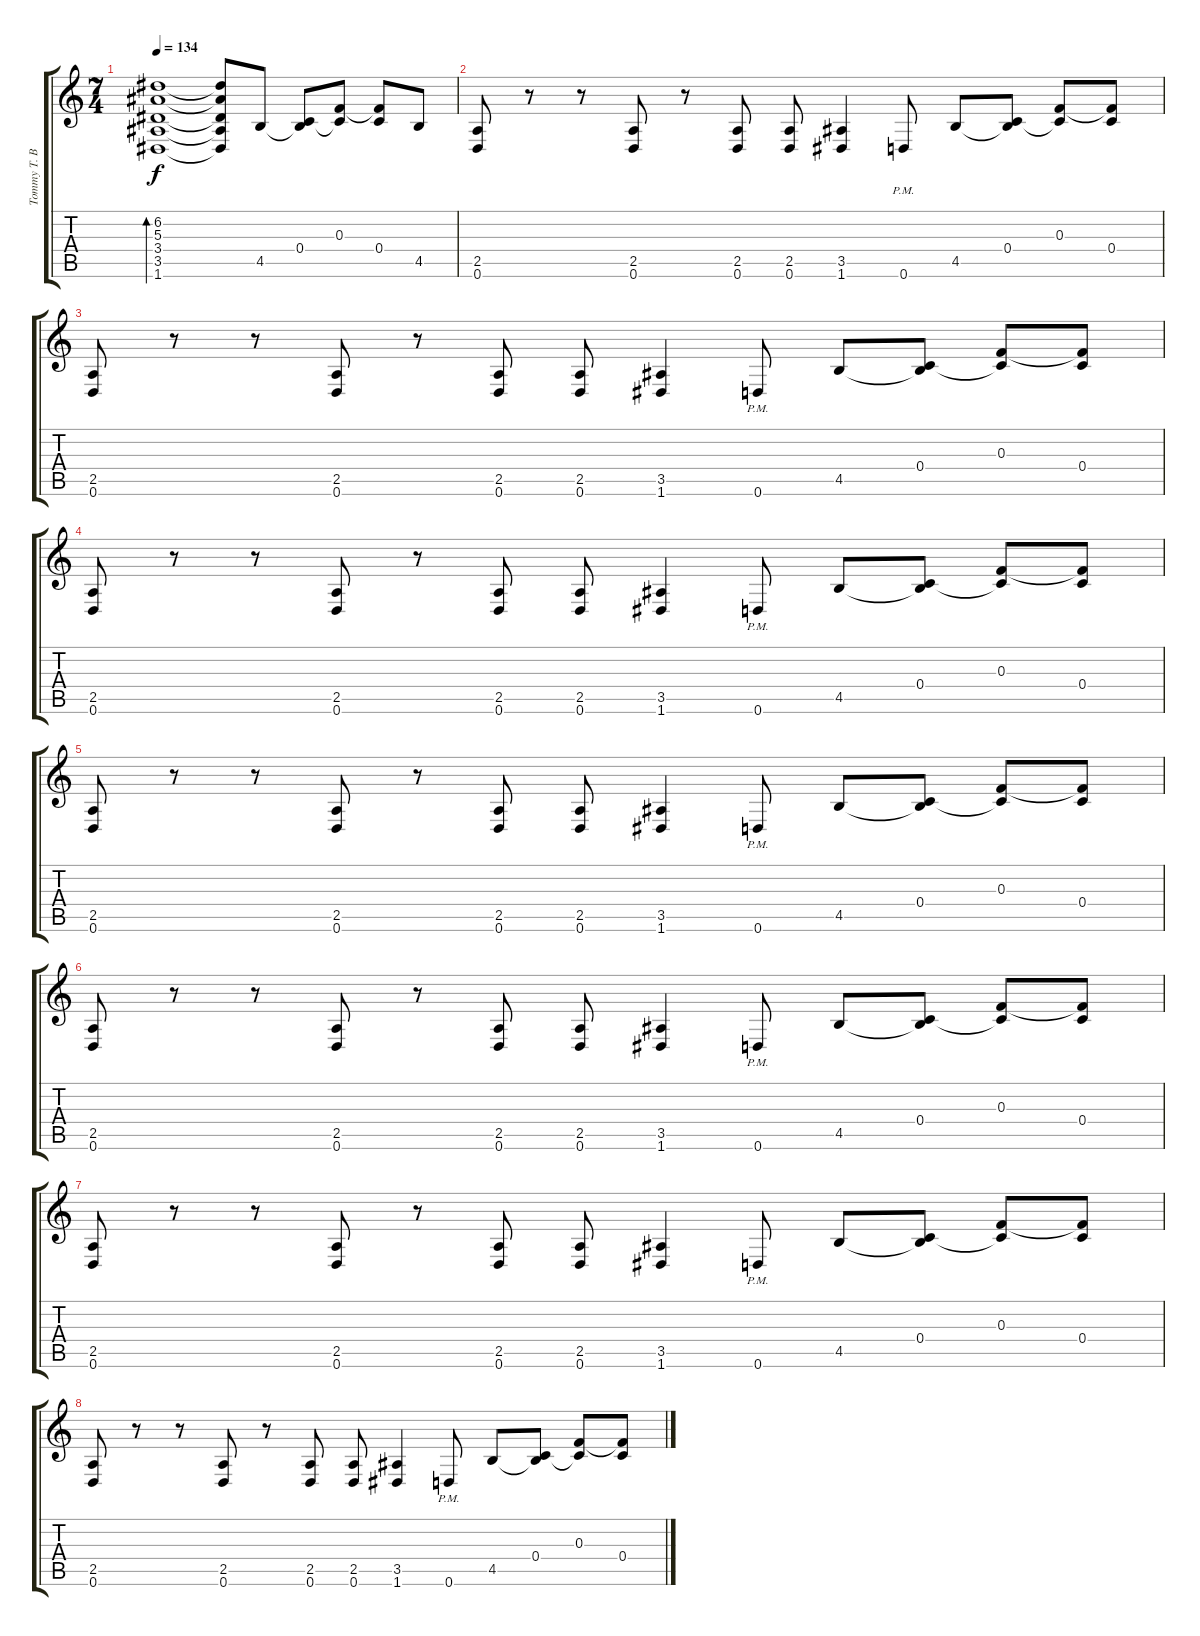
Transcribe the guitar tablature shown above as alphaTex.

\track ("Tommy T. Baron" "Tommy T. B") {instrument distortionguitar}
\staff {score tabs}
\tuning (D4 A3 F3 C3 G2 D2) {hide}
\ts (7 4)
\tempo 134
\clef g2
\ks c
(6.2 5.3 3.4 3.5 1.6).1{bd 240 dy f} (6.2{t} 5.3{t} 3.4{t} 3.5{t} 1.6{t}).8 4.5.8 (0.4 4.5{t}).8 (0.3 0.4{t}).8 (0.3{t} 0.4).8 4.5.8 |
(2.5 0.6).8 r.8 r.8 (2.5 0.6).8 r.8 (2.5 0.6).8 (2.5 0.6).8 (3.5 1.6).4 0.6{pm}.8 4.5.8 (0.4 4.5{t}).8 (0.3 0.4{t}).8 (0.3{t} 0.4).8 |
(2.5 0.6).8 r.8 r.8 (2.5 0.6).8 r.8 (2.5 0.6).8 (2.5 0.6).8 (3.5 1.6).4 0.6{pm}.8 4.5.8 (0.4 4.5{t}).8 (0.3 0.4{t}).8 (0.3{t} 0.4).8 |
(2.5 0.6).8 r.8 r.8 (2.5 0.6).8 r.8 (2.5 0.6).8 (2.5 0.6).8 (3.5 1.6).4 0.6{pm}.8 4.5.8 (0.4 4.5{t}).8 (0.3 0.4{t}).8 (0.3{t} 0.4).8 |
(2.5 0.6).8 r.8 r.8 (2.5 0.6).8 r.8 (2.5 0.6).8 (2.5 0.6).8 (3.5 1.6).4 0.6{pm}.8 4.5.8 (0.4 4.5{t}).8 (0.3 0.4{t}).8 (0.3{t} 0.4).8 |
(2.5 0.6).8 r.8 r.8 (2.5 0.6).8 r.8 (2.5 0.6).8 (2.5 0.6).8 (3.5 1.6).4 0.6{pm}.8 4.5.8 (0.4 4.5{t}).8 (0.3 0.4{t}).8 (0.3{t} 0.4).8 |
(2.5 0.6).8 r.8 r.8 (2.5 0.6).8 r.8 (2.5 0.6).8 (2.5 0.6).8 (3.5 1.6).4 0.6{pm}.8 4.5.8 (0.4 4.5{t}).8 (0.3 0.4{t}).8 (0.3{t} 0.4).8 |
(2.5 0.6).8 r.8 r.8 (2.5 0.6).8 r.8 (2.5 0.6).8 (2.5 0.6).8 (3.5 1.6).4 0.6{pm}.8 4.5.8 (0.4 4.5{t}).8 (0.3 0.4{t}).8 (0.3{t} 0.4).8
